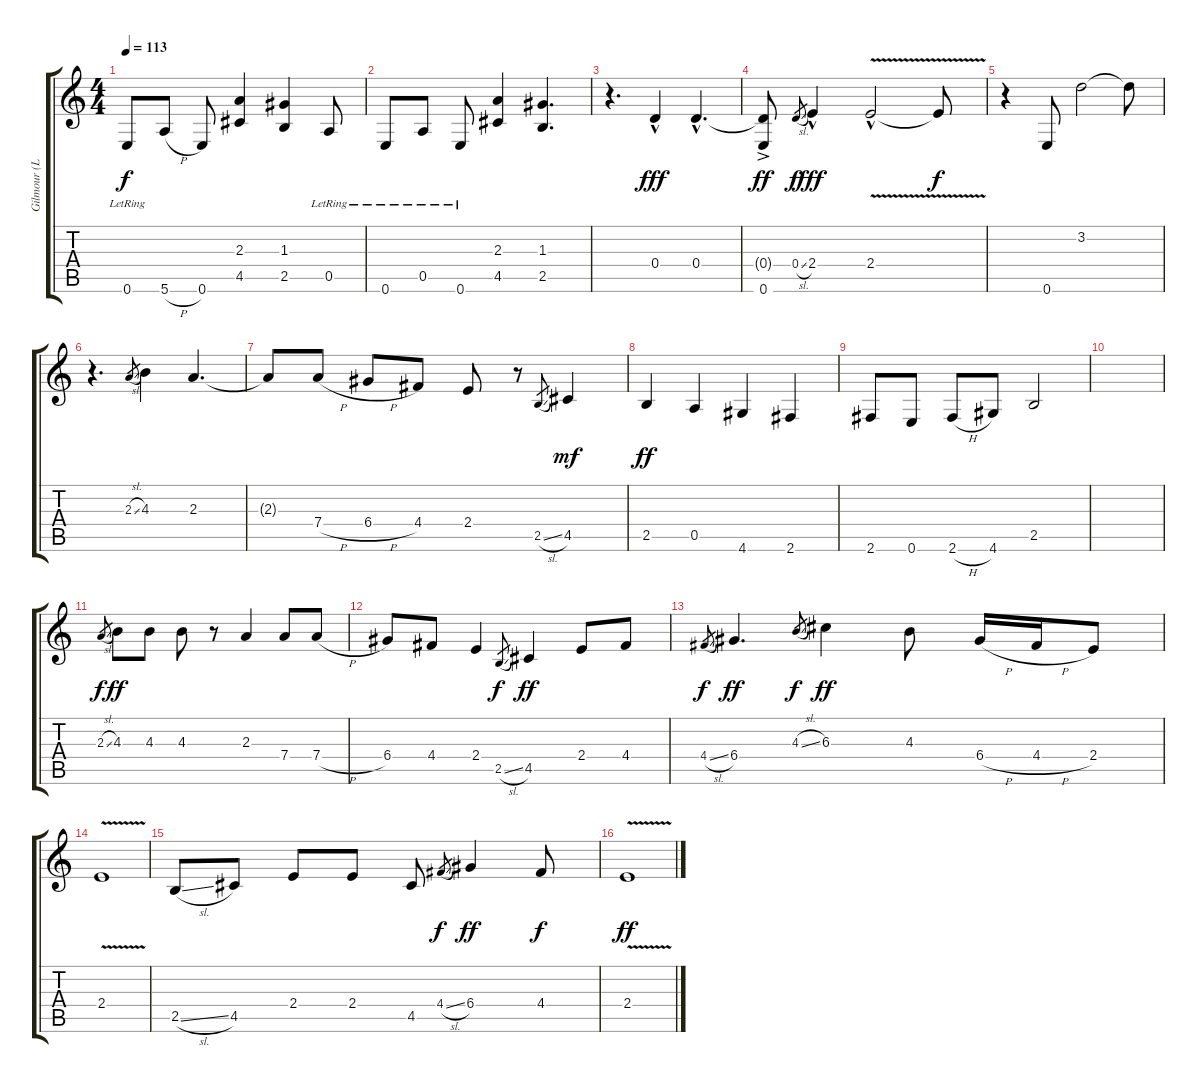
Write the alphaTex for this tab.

\track ("Gilmour (Left Speaker)" "Gilmour (L") {instrument acousticguitarnylon}
\staff {score tabs}
\tuning (E4 B3 G3 D3 A2 E2) {hide}
\ts (4 4)
\tempo 113
\clef g2
\ks c
0.6{lr}.8{dy f} 5.6{h}.8 0.6.8 (2.3 4.5).4 (1.3 2.5).4 0.5{lr}.8 |
0.6{lr}.8 0.5{lr}.8 0.6{lr}.8 (2.3 4.5).4 (1.3 2.5).4{d} |
r.4{d} 0.4{hac}.4{dy fff} 0.4{hac}.4{d} |
(0.4{t} 0.6{ac}).8{dy ff} 0.4{sl}.8{gr dy f} 2.4{hac}.4{dy fff} 2.4{v hac}.2 2.4{t}.8{dy f} |
r.4 0.6.8 3.2.2 3.2{t}.8 |
r.4{d} 2.3{sl}.8{gr} 4.3.4 2.3.4{d} |
2.3{t}.8 7.4{h}.8 6.4{h}.8 4.4.8 2.4.8 r.8 2.5{sl}.8{gr} 4.5.4{dy mf} |
2.5.4{dy ff} 0.5.4 4.6.4 2.6.4 |
2.6.8 0.6.8 2.6{h}.8 4.6.8 2.5.2 |
|
2.3{sl}.8{gr dy f} 4.3.8{dy ff} 4.3.8 4.3.8 r.8 2.3.4 7.4.8 7.4{h}.8 |
6.4.8 4.4.8 2.4.4 2.5{sl}.8{gr dy f} 4.5.4{dy ff} 2.4.8 4.4.8 |
4.4{sl}.8{gr dy f} 6.4.4{d dy ff} 4.3{sl}.8{gr dy f} 6.3.4{dy ff} 4.3.8 6.4{h}.16 4.4{h}.16 2.4.8 |
2.4{v}.1 |
2.5{sl}.8 4.5.8 2.4.8 2.4.8 4.5.8 4.4{sl}.8{gr dy f} 6.4.4{dy ff} 4.4.8{dy f} |
2.4{v}.1{dy ff}
